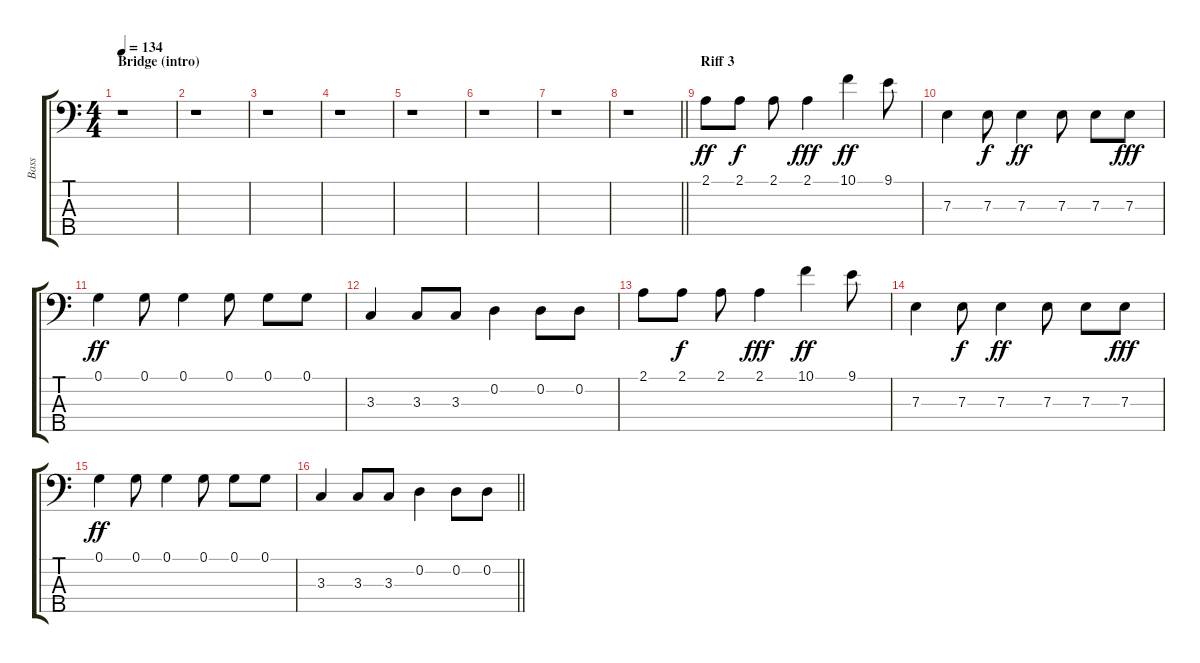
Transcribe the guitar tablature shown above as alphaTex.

\track ("Bass" "Bass") {instrument electricbasspick}
\staff {score tabs}
\tuning (G2 D2 A1 E1 A0) {hide}
\ts (4 4)
\section ("" "Bridge (intro)")
\tempo 134
\clef f4
\ks c
r.1{dy ff} |
r.1 |
r.1 |
r.1 |
r.1 |
r.1 |
r.1 |
\barLineRight lightlight
r.1 |
\section ("" "Riff 3")
2.1.8 2.1.8{dy f} 2.1.8 2.1.4{dy fff} 10.1.4{dy ff} 9.1.8 |
7.3.4 7.3.8{dy f} 7.3.4{dy ff} 7.3.8 7.3.8 7.3.8{dy fff} |
0.1.4{dy ff} 0.1.8 0.1.4 0.1.8 0.1.8 0.1.8 |
3.3.4 3.3.8 3.3.8 0.2.4 0.2.8 0.2.8 |
2.1.8 2.1.8{dy f} 2.1.8 2.1.4{dy fff} 10.1.4{dy ff} 9.1.8 |
7.3.4 7.3.8{dy f} 7.3.4{dy ff} 7.3.8 7.3.8 7.3.8{dy fff} |
0.1.4{dy ff} 0.1.8 0.1.4 0.1.8 0.1.8 0.1.8 |
\barLineRight lightlight
3.3.4 3.3.8 3.3.8 0.2.4 0.2.8 0.2.8
